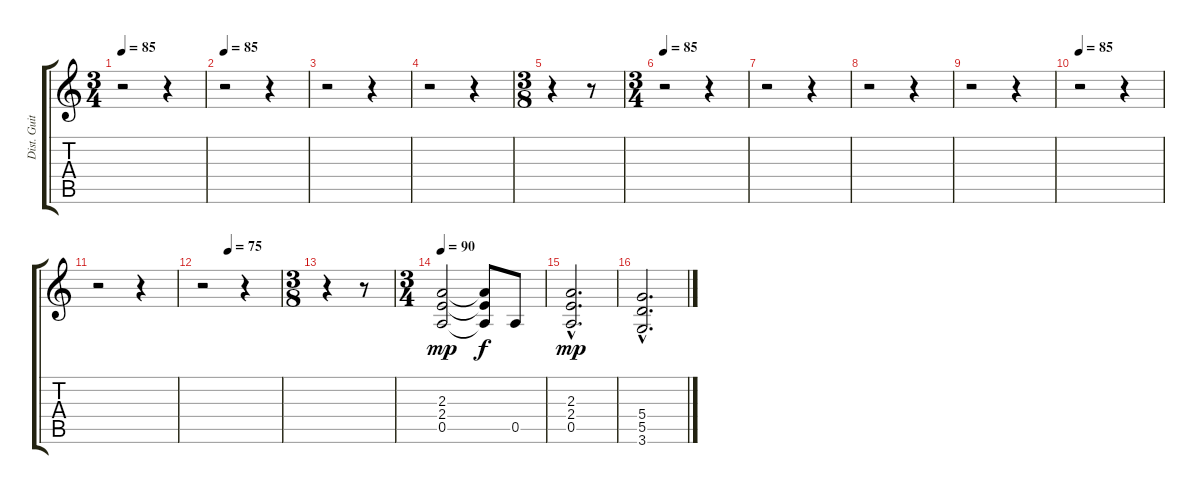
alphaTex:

\track ("Dist. Guitar" "Dist. Guit") {instrument distortionguitar}
\staff {score tabs}
\tuning (E4 B3 G3 D3 A2 E2) {hide}
\ts (3 4)
\tempo 85
\clef g2
\ks c
r.2{dy mp} r.4 |
\tempo 85
r.2 r.4 |
r.2 r.4 |
r.2 r.4 |
\ts (3 8)
r.4 r.8 |
\ts (3 4)
\tempo 85
r.2 r.4 |
r.2 r.4 |
r.2 r.4 |
r.2 r.4 |
\tempo 85
r.2 r.4 |
r.2 r.4 |
\tempo (75 0.3333333333333333)
r.2 r.4 |
\ts (3 8)
r.4 r.8 |
\ts (3 4)
\tempo 90
(2.3 2.4 0.5).2{instrument distortionguitar} (2.3{t} 2.4{t} 0.5{t}).8{dy f} 0.5.8{instrument electricguitarmuted} |
(2.3{hac} 2.4{hac} 0.5{hac}).2{d dy mp instrument distortionguitar} |
(5.4{hac} 5.5{hac} 3.6{hac}).2{d}
